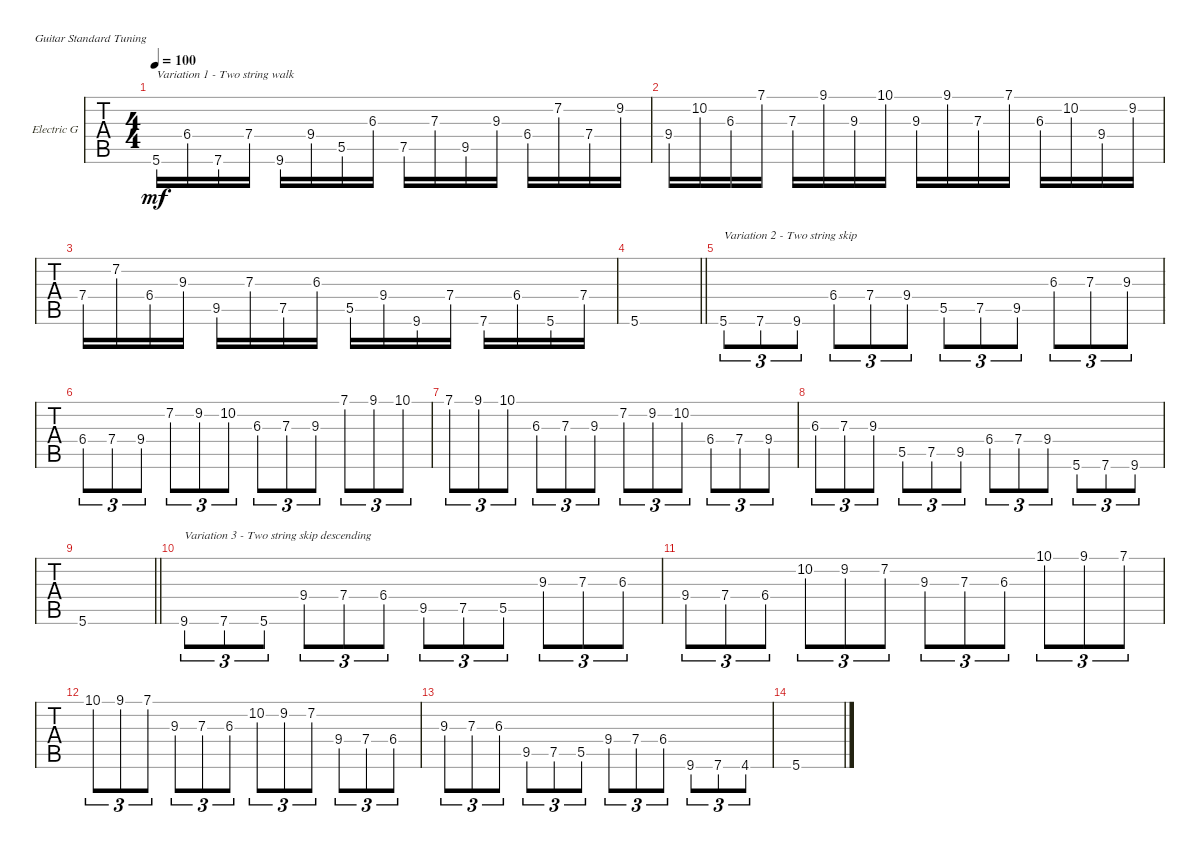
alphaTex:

\defaultSystemsLayout 4
\bracketExtendMode groupsimilarinstruments
\firstSystemTrackNameOrientation horizontal
\otherSystemsTrackNameOrientation horizontal
\track ("Electric Guitar" "Electric G") {instrument electricguitarclean}
\staff {tabs}
\tuning (E4 B3 G3 D3 A2 E2)
\ts (4 4)
\tempo 100
\clef g2
\scale
0.536547
\ks c
5.6.16{txt "Variation 1 - Two string walk" dy mf instrument electricguitarclean} 6.4.16 7.6.16 7.4.16 9.6.16 9.4.16 5.5.16 6.3.16 7.5.16 7.3.16 9.5.16 9.3.16 6.4.16 7.2.16 7.4.16 9.2.16 |
\scale
0.463458 9.4.16 10.2.16 6.3.16 7.1.16 7.3.16 9.1.16 9.3.16 10.1.16 9.3.16 9.1.16 7.3.16 7.1.16 6.3.16 10.2.16 9.4.16 9.2.16 |
\scale
0.538131 7.4.16 7.2.16 6.4.16 9.3.16 9.5.16 7.3.16 7.5.16 6.3.16 5.5.16 9.4.16 9.6.16 7.4.16 7.6.16 6.4.16 5.6.16 7.4.16 |
\scale
0.460848
\barLineRight lightlight
5.6.1 |
5.6{lf 2}.8{tu (3 2) txt "Variation 2 - Two string skip"} 7.6{lf 3}.8{tu (3 2)} 9.6{lf 5}.8{tu (3 2)} 6.4{lf 2}.8{tu (3 2)} 7.4{lf 3}.8{tu (3 2)} 9.4{lf 5}.8{tu (3 2)} 5.5{lf 2}.8{tu (3 2)} 7.5{lf 3}.8{tu (3 2)} 9.5{lf 5}.8{tu (3 2)} 6.3{lf 2}.8{tu (3 2)} 7.3{lf 3}.8{tu (3 2)} 9.3{lf 5}.8{tu (3 2)} |
6.4{lf 2}.8{tu (3 2)} 7.4{lf 3}.8{tu (3 2)} 9.4{lf 5}.8{tu (3 2)} 7.2{lf 2}.8{tu (3 2)} 9.2{lf 4}.8{tu (3 2)} 10.2{lf 5}.8{tu (3 2)} 6.3{lf 2}.8{tu (3 2)} 7.3{lf 3}.8{tu (3 2)} 9.3{lf 5}.8{tu (3 2)} 7.1.8{tu (3 2)} 9.1.8{tu (3 2)} 10.1.8{tu (3 2)} |
\scale
0.318881 7.1.8{tu (3 2)} 9.1.8{tu (3 2)} 10.1.8{tu (3 2)} 6.3{lf 2}.8{tu (3 2)} 7.3{lf 3}.8{tu (3 2)} 9.3{lf 5}.8{tu (3 2)} 7.2{lf 2}.8{tu (3 2)} 9.2{lf 4}.8{tu (3 2)} 10.2{lf 5}.8{tu (3 2)} 6.4{lf 2}.8{tu (3 2)} 7.4{lf 3}.8{tu (3 2)} 9.4{lf 5}.8{tu (3 2)} |
\scale
0.19627 6.3{lf 2}.8{tu (3 2)} 7.3{lf 3}.8{tu (3 2)} 9.3{lf 5}.8{tu (3 2)} 5.5{lf 2}.8{tu (3 2)} 7.5{lf 3}.8{tu (3 2)} 9.5{lf 5}.8{tu (3 2)} 6.4{lf 2}.8{tu (3 2)} 7.4{lf 3}.8{tu (3 2)} 9.4{lf 5}.8{tu (3 2)} 5.6{lf 2}.8{tu (3 2)} 7.6{lf 3}.8{tu (3 2)} 9.6{lf 5}.8{tu (3 2)} |
\scale
0.345858
\barLineRight lightlight
5.6.1 |
9.6{lf 2}.8{tu (3 2) txt "Variation 3 - Two string skip descending"} 7.6{lf 3}.8{tu (3 2)} 5.6{lf 5}.8{tu (3 2)} 9.4{lf 2}.8{tu (3 2)} 7.4{lf 3}.8{tu (3 2)} 6.4{lf 5}.8{tu (3 2)} 9.5{lf 2}.8{tu (3 2)} 7.5{lf 3}.8{tu (3 2)} 5.5{lf 5}.8{tu (3 2)} 9.3{lf 2}.8{tu (3 2)} 7.3{lf 3}.8{tu (3 2)} 6.3{lf 5}.8{tu (3 2)} |
9.4{lf 2}.8{tu (3 2)} 7.4{lf 3}.8{tu (3 2)} 6.4{lf 5}.8{tu (3 2)} 10.2{lf 2}.8{tu (3 2)} 9.2{lf 4}.8{tu (3 2)} 7.2{lf 5}.8{tu (3 2)} 9.3{lf 2}.8{tu (3 2)} 7.3{lf 3}.8{tu (3 2)} 6.3{lf 5}.8{tu (3 2)} 10.1.8{tu (3 2)} 9.1.8{tu (3 2)} 7.1.8{tu (3 2)} |
\scale
0.318881 10.1.8{tu (3 2)} 9.1.8{tu (3 2)} 7.1.8{tu (3 2)} 9.3{lf 2}.8{tu (3 2)} 7.3{lf 3}.8{tu (3 2)} 6.3{lf 5}.8{tu (3 2)} 10.2{lf 2}.8{tu (3 2)} 9.2{lf 4}.8{tu (3 2)} 7.2{lf 5}.8{tu (3 2)} 9.4{lf 2}.8{tu (3 2)} 7.4{lf 3}.8{tu (3 2)} 6.4{lf 5}.8{tu (3 2)} |
9.3{lf 2}.8{tu (3 2)} 7.3{lf 3}.8{tu (3 2)} 6.3{lf 5}.8{tu (3 2)} 9.5{lf 2}.8{tu (3 2)} 7.5{lf 3}.8{tu (3 2)} 5.5{lf 5}.8{tu (3 2)} 9.4{lf 2}.8{tu (3 2)} 7.4{lf 3}.8{tu (3 2)} 6.4{lf 5}.8{tu (3 2)} 9.6{lf 2}.8{tu (3 2)} 7.6{lf 3}.8{tu (3 2)} 4.6{lf 5}.8{tu (3 2)} |
5.6.1
